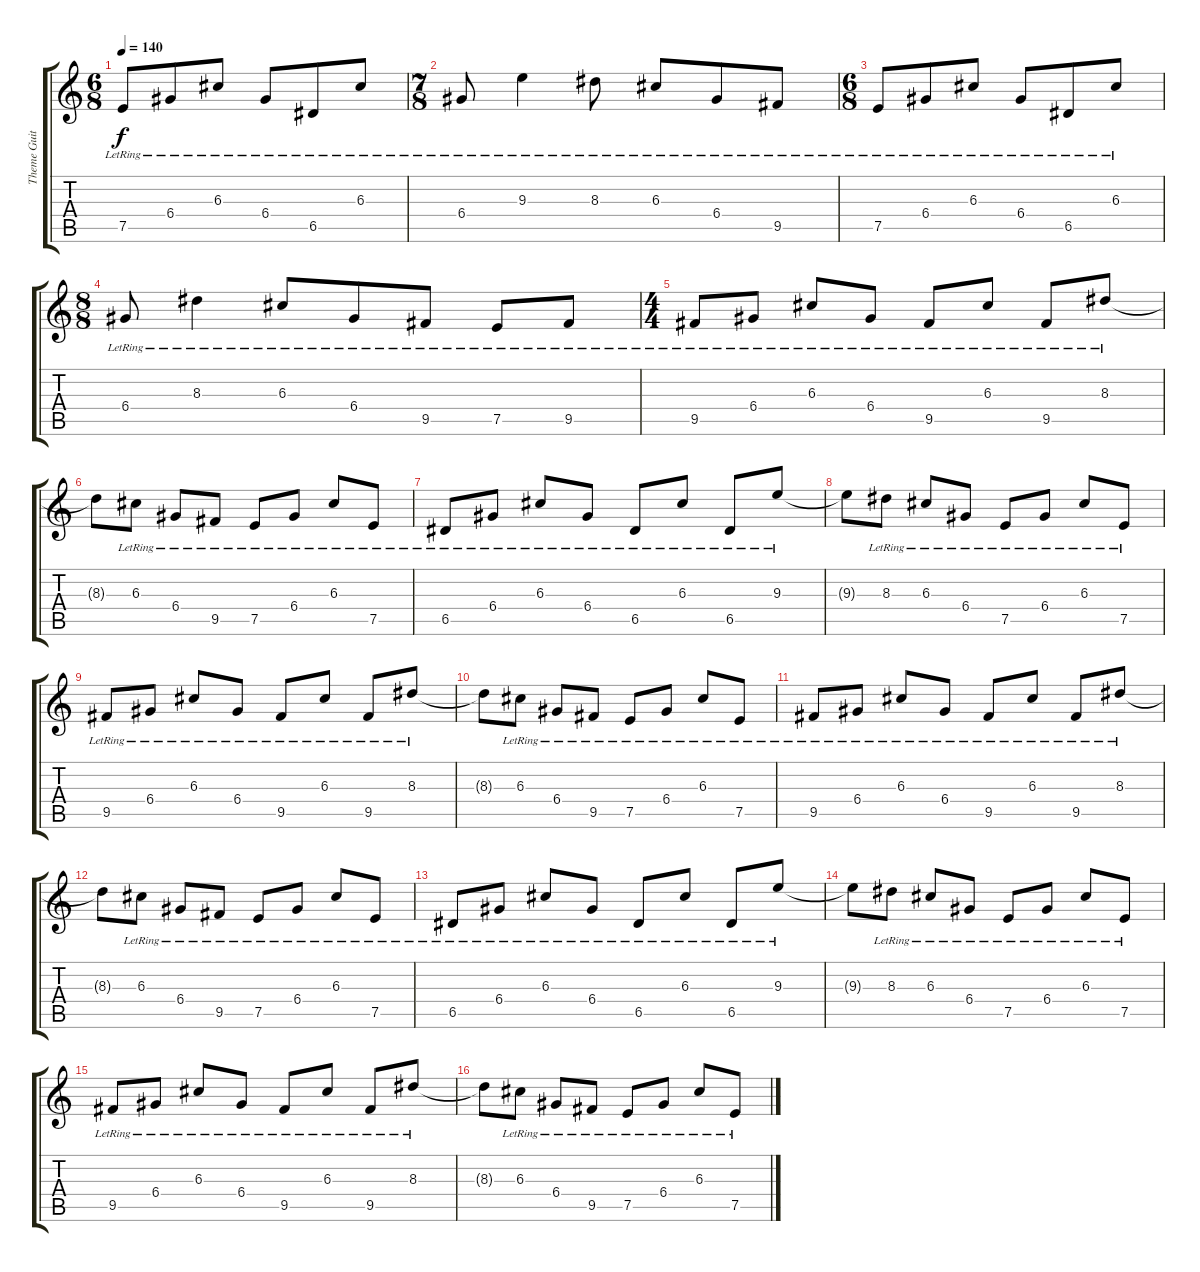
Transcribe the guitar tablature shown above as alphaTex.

\track ("Theme Guitar" "Theme Guit") {instrument electricguitarclean}
\staff {score tabs}
\tuning (E4 B3 G3 D3 A2 E2) {hide}
\ts (6 8)
\tempo 140
\clef g2
\ks c
7.5{lr}.8{dy f} 6.4{lr}.8 6.3{lr}.8 6.4{lr}.8 6.5{lr}.8 6.3{lr}.8 |
\ts (7 8)
6.4{lr}.8 9.3{lr}.4 8.3{lr}.8 6.3{lr}.8 6.4{lr}.8 9.5{lr}.8 |
\ts (6 8)
7.5{lr}.8 6.4{lr}.8 6.3{lr}.8 6.4{lr}.8 6.5{lr}.8 6.3{lr}.8 |
\ts (8 8)
6.4{lr}.8 8.3{lr}.4 6.3{lr}.8 6.4{lr}.8 9.5{lr}.8 7.5{lr}.8 9.5{lr}.8 |
\ts (4 4)
9.5{lr}.8 6.4{lr}.8 6.3{lr}.8 6.4{lr}.8 9.5{lr}.8 6.3{lr}.8 9.5{lr}.8 8.3{lr}.8 |
8.3{t}.8 6.3{lr}.8 6.4{lr}.8 9.5{lr}.8 7.5{lr}.8 6.4{lr}.8 6.3{lr}.8 7.5{lr}.8 |
6.5{lr}.8 6.4{lr}.8 6.3{lr}.8 6.4{lr}.8 6.5{lr}.8 6.3{lr}.8 6.5{lr}.8 9.3{lr}.8 |
9.3{t}.8 8.3{lr}.8 6.3{lr}.8 6.4{lr}.8 7.5{lr}.8 6.4{lr}.8 6.3{lr}.8 7.5{lr}.8 |
9.5{lr}.8 6.4{lr}.8 6.3{lr}.8 6.4{lr}.8 9.5{lr}.8 6.3{lr}.8 9.5{lr}.8 8.3{lr}.8 |
8.3{t}.8 6.3{lr}.8 6.4{lr}.8 9.5{lr}.8 7.5{lr}.8 6.4{lr}.8 6.3{lr}.8 7.5{lr}.8 |
9.5{lr}.8 6.4{lr}.8 6.3{lr}.8 6.4{lr}.8 9.5{lr}.8 6.3{lr}.8 9.5{lr}.8 8.3{lr}.8 |
8.3{t}.8 6.3{lr}.8 6.4{lr}.8 9.5{lr}.8 7.5{lr}.8 6.4{lr}.8 6.3{lr}.8 7.5{lr}.8 |
6.5{lr}.8 6.4{lr}.8 6.3{lr}.8 6.4{lr}.8 6.5{lr}.8 6.3{lr}.8 6.5{lr}.8 9.3{lr}.8 |
9.3{t}.8 8.3{lr}.8 6.3{lr}.8 6.4{lr}.8 7.5{lr}.8 6.4{lr}.8 6.3{lr}.8 7.5{lr}.8 |
9.5{lr}.8 6.4{lr}.8 6.3{lr}.8 6.4{lr}.8 9.5{lr}.8 6.3{lr}.8 9.5{lr}.8 8.3{lr}.8 |
8.3{t}.8 6.3{lr}.8 6.4{lr}.8 9.5{lr}.8 7.5{lr}.8 6.4{lr}.8 6.3{lr}.8 7.5{lr}.8
